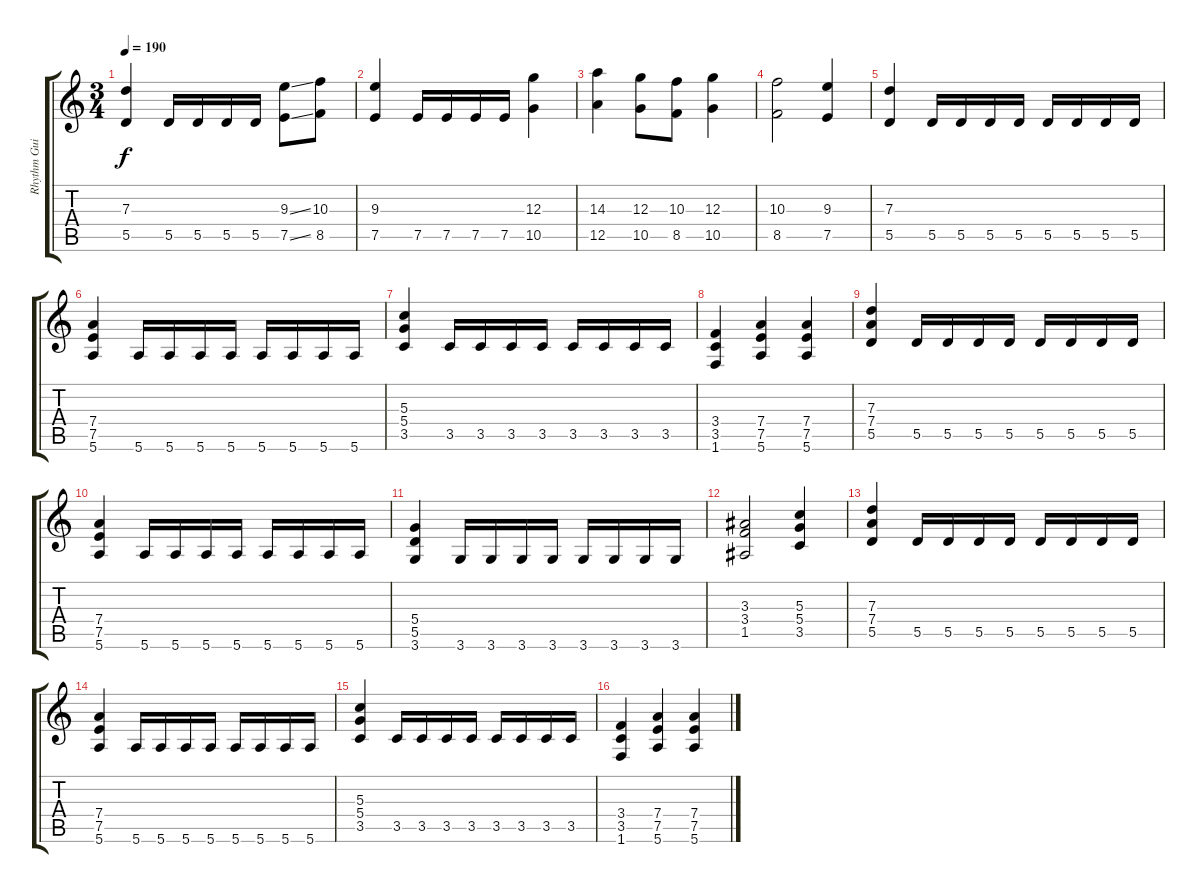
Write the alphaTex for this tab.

\track ("Rhythm Guitar" "Rhythm Gui") {instrument distortionguitar}
\staff {score tabs}
\tuning (E4 B3 G3 D3 A2 E2) {hide}
\ts (3 4)
\tempo 190
\clef g2
\ks c
(7.3 5.5).4{dy f} 5.5.16 5.5.16 5.5.16 5.5.16 (9.3{ss} 7.5{ss}).8 (10.3 8.5).8 |
(9.3 7.5).4 7.5.16 7.5.16 7.5.16 7.5.16 (12.3 10.5).4 |
(14.3 12.5).4 (12.3 10.5).8 (10.3 8.5).8 (12.3 10.5).4 |
(10.3 8.5).2 (9.3 7.5).4 |
(7.3 5.5).4 5.5.16 5.5.16 5.5.16 5.5.16 5.5.16 5.5.16 5.5.16 5.5.16 |
(7.4 7.5 5.6).4 5.6.16 5.6.16 5.6.16 5.6.16 5.6.16 5.6.16 5.6.16 5.6.16 |
(5.3 5.4 3.5).4 3.5.16 3.5.16 3.5.16 3.5.16 3.5.16 3.5.16 3.5.16 3.5.16 |
(3.4 3.5 1.6).4 (7.4 7.5 5.6).4 (7.4 7.5 5.6).4 |
(7.3 7.4 5.5).4 5.5.16 5.5.16 5.5.16 5.5.16 5.5.16 5.5.16 5.5.16 5.5.16 |
(7.4 7.5 5.6).4 5.6.16 5.6.16 5.6.16 5.6.16 5.6.16 5.6.16 5.6.16 5.6.16 |
(5.4 5.5 3.6).4 3.6.16 3.6.16 3.6.16 3.6.16 3.6.16 3.6.16 3.6.16 3.6.16 |
(3.3 3.4 1.5).2 (5.3 5.4 3.5).4 |
(7.3 7.4 5.5).4 5.5.16 5.5.16 5.5.16 5.5.16 5.5.16 5.5.16 5.5.16 5.5.16 |
(7.4 7.5 5.6).4 5.6.16 5.6.16 5.6.16 5.6.16 5.6.16 5.6.16 5.6.16 5.6.16 |
(5.3 5.4 3.5).4 3.5.16 3.5.16 3.5.16 3.5.16 3.5.16 3.5.16 3.5.16 3.5.16 |
(3.4 3.5 1.6).4 (7.4 7.5 5.6).4 (7.4 7.5 5.6).4
